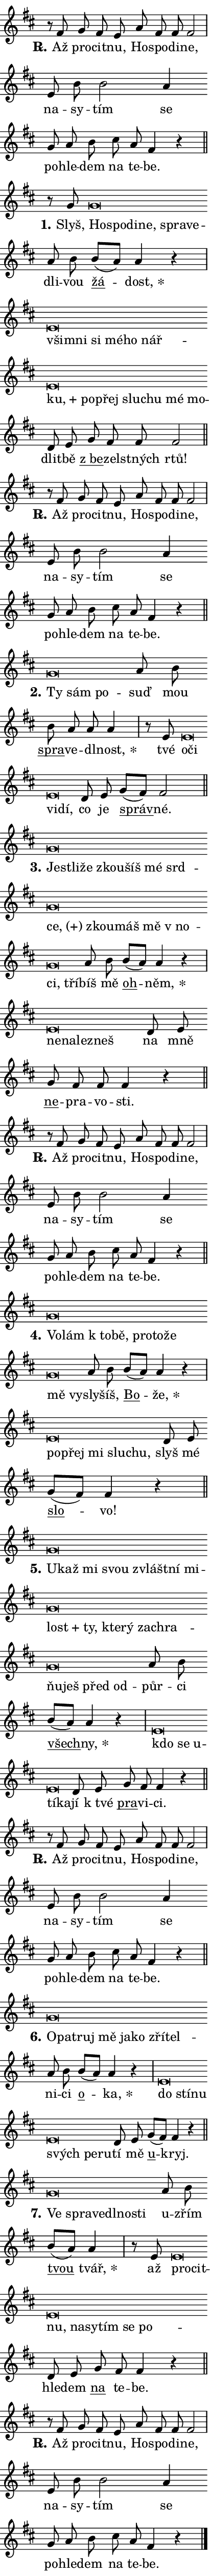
\version "2.24.0"
\header { tagline = "" }
\paper {
  indent = 0\cm
  top-margin = 0\cm
  right-margin = 0.13\cm % to fit lyric hyphens
  bottom-margin = 0\cm
  left-margin = 0\cm
  paper-width = 7\cm
  page-breaking = #ly:one-page-breaking
  system-system-spacing.basic-distance = #11
  score-system-spacing.basic-distance = #11
  ragged-last = ##f
}


%% Author: Thomas Morley
%% https://lists.gnu.org/archive/html/lilypond-user/2020-05/msg00002.html
#(define (line-position grob)
"Returns position of @var[grob} in current system:
   @code{'start}, if at first time-step
   @code{'end}, if at last time-step
   @code{'middle} otherwise
"
  (let* ((col (ly:item-get-column grob))
         (ln (ly:grob-object col 'left-neighbor))
         (rn (ly:grob-object col 'right-neighbor))
         (col-to-check-left (if (ly:grob? ln) ln col))
         (col-to-check-right (if (ly:grob? rn) rn col))
         (break-dir-left
           (and
             (ly:grob-property col-to-check-left 'non-musical #f)
             (ly:item-break-dir col-to-check-left)))
         (break-dir-right
           (and
             (ly:grob-property col-to-check-right 'non-musical #f)
             (ly:item-break-dir col-to-check-right))))
        (cond ((eqv? 1 break-dir-left) 'start)
              ((eqv? -1 break-dir-right) 'end)
              (else 'middle))))

#(define (tranparent-at-line-position vctor)
  (lambda (grob)
  "Relying on @code{line-position} select the relevant enry from @var{vctor}.
Used to determine transparency,"
    (case (line-position grob)
      ((end) (not (vector-ref vctor 0)))
      ((middle) (not (vector-ref vctor 1)))
      ((start) (not (vector-ref vctor 2))))))

noteHeadBreakVisibility =
#(define-music-function (break-visibility)(vector?)
"Makes @code{NoteHead}s transparent relying on @var{break-visibility}"
#{
  \override NoteHead.transparent =
    #(tranparent-at-line-position break-visibility)
#})

#(define delete-ledgers-for-transparent-note-heads
  (lambda (grob)
    "Reads whether a @code{NoteHead} is transparent.
If so this @code{NoteHead} is removed from @code{'note-heads} from
@var{grob}, which is supposed to be @code{LedgerLineSpanner}.
As a result ledgers are not printed for this @code{NoteHead}"
    (let* ((nhds-array (ly:grob-object grob 'note-heads))
           (nhds-list
             (if (ly:grob-array? nhds-array)
                 (ly:grob-array->list nhds-array)
                 '()))
           ;; Relies on the transparent-property being done before
           ;; Staff.LedgerLineSpanner.after-line-breaking is executed.
           ;; This is fragile ...
           (to-keep
             (remove
               (lambda (nhd)
                 (ly:grob-property nhd 'transparent #f))
               nhds-list)))
      ;; TODO find a better method to iterate over grob-arrays, similiar
      ;; to filter/remove etc for lists
      ;; For now rebuilt from scratch
      (set! (ly:grob-object grob 'note-heads)  '())
      (for-each
        (lambda (nhd)
          (ly:pointer-group-interface::add-grob grob 'note-heads nhd))
        to-keep))))

squashNotes = {
  \override NoteHead.X-extent = #'(-0.2 . 0.2)
  \override NoteHead.Y-extent = #'(-0.75 . 0)
  \override NoteHead.stencil =
    #(lambda (grob)
       (let ((pos (ly:grob-property grob 'staff-position)))
         (begin
           (if (< pos -7) (display "ERROR: Lower brevis then expected\n") (display "OK: Expected brevis position\n"))
           (if (<= pos -6) ly:text-interface::print ly:note-head::print))))
}
unSquashNotes = {
  \revert NoteHead.X-extent
  \revert NoteHead.Y-extent
  \revert NoteHead.stencil
}

hideNotes = \noteHeadBreakVisibility #begin-of-line-visible
unHideNotes = \noteHeadBreakVisibility #all-visible

% work-around for resetting accidentals
% https://lilypond.org/doc/v2.23/Documentation/notation/displaying-rhythms#unmetered-music
cadenzaMeasure = {
  \cadenzaOff
  \partial 1024 s1024
  \cadenzaOn
}

#(define-markup-command (accent layout props text) (markup?)
  "Underline accented syllable"
  (interpret-markup layout props
    #{\markup \override #'(offset . 4.3) \underline { #text }#}))

responsum = \markup \concat {
  "R" \hspace #-1.05 \path #0.1 #'((moveto 0 0.07) (lineto 0.9 0.8)) \hspace #0.05 "."
}

spaceSize = #0.6828661417322834 % exact space size for TeX Gyre Schola

\layout {
  \context {
    \Staff
    \remove "Time_signature_engraver"
    \override LedgerLineSpanner.after-line-breaking = #delete-ledgers-for-transparent-note-heads
  }
  \context {
    \Lyrics {
      \override LyricSpace.minimum-distance = \spaceSize
      \override LyricText.font-name = #"TeX Gyre Schola"
      \override LyricText.font-size = 1
      \override StanzaNumber.font-name = #"TeX Gyre Schola Bold"
      \override StanzaNumber.font-size = 1
    }
  }
  \context {
    \Score 
    \override NoteHead.text =
      #(lambda (grob) 
        (let ((pos (ly:grob-property grob 'staff-position)))
          #{\markup {
            \combine
              \halign #-0.55 \raise #(if (= pos -6) 0 0.5) \override #'(thickness . 2) \draw-line #'(3.2 . 0)
              \musicglyph "noteheads.sM1"
          }#}))
  }
}

% magnetic-lyrics.ily
%
%   written by
%     Jean Abou Samra <jean@abou-samra.fr>
%     Werner Lemberg <wl@gnu.org>
%
%   adapted by
%     Jiri Hon <jiri.hon@gmail.com>
%
% Version 2022-Apr-15

% https://www.mail-archive.com/lilypond-user@gnu.org/msg149350.html

#(define (Left_hyphen_pointer_engraver context)
   "Collect syllable-hyphen-syllable occurrences in lyrics and store
them in properties.  This engraver only looks to the left.  For
example, if the lyrics input is @code{foo -- bar}, it does the
following.

@itemize @bullet
@item
Set the @code{text} property of the @code{LyricHyphen} grob between
@q{foo} and @q{bar} to @code{foo}.

@item
Set the @code{left-hyphen} property of the @code{LyricText} grob with
text @q{foo} to the @code{LyricHyphen} grob between @q{foo} and
@q{bar}.
@end itemize

Use this auxiliary engraver in combination with the
@code{lyric-@/text::@/apply-@/magnetic-@/offset!} hook."
   (let ((hyphen #f)
         (text #f))
     (make-engraver
      (acknowledgers
       ((lyric-syllable-interface engraver grob source-engraver)
        (set! text grob)))
      (end-acknowledgers
       ((lyric-hyphen-interface engraver grob source-engraver)
        ;(when (not (grob::has-interface grob 'lyric-space-interface))
          (set! hyphen grob)));)
      ((stop-translation-timestep engraver)
       (when (and text hyphen)
         (ly:grob-set-object! text 'left-hyphen hyphen))
       (set! text #f)
       (set! hyphen #f)))))

#(define (lyric-text::apply-magnetic-offset! grob)
   "If the space between two syllables is less than the value in
property @code{LyricText@/.details@/.squash-threshold}, move the right
syllable to the left so that it gets concatenated with the left
syllable.

Use this function as a hook for
@code{LyricText@/.after-@/line-@/breaking} if the
@code{Left_@/hyphen_@/pointer_@/engraver} is active."
   (let ((hyphen (ly:grob-object grob 'left-hyphen #f)))
     (when hyphen
       (let ((left-text (ly:spanner-bound hyphen LEFT)))
         (when (grob::has-interface left-text 'lyric-syllable-interface)
           (let* ((common (ly:grob-common-refpoint grob left-text X))
                  (this-x-ext (ly:grob-extent grob common X))
                  (left-x-ext
                   (begin
                     ;; Trigger magnetism for left-text.
                     (ly:grob-property left-text 'after-line-breaking)
                     (ly:grob-extent left-text common X)))
                  ;; `delta` is the gap width between two syllables.
                  (delta (- (interval-start this-x-ext)
                            (interval-end left-x-ext)))
                  (details (ly:grob-property grob 'details))
                  (threshold (assoc-get 'squash-threshold details 0.2)))
             (when (< delta threshold)
               (let* (;; We have to manipulate the input text so that
                      ;; ligatures crossing syllable boundaries are not
                      ;; disabled.  For languages based on the Latin
                      ;; script this is essentially a beautification.
                      ;; However, for non-Western scripts it can be a
                      ;; necessity.
                      (lt (ly:grob-property left-text 'text))
                      (rt (ly:grob-property grob 'text))
                      (is-space (grob::has-interface hyphen 'lyric-space-interface))
                      (space (if is-space " " ""))
                      (extra-delta (if is-space spaceSize 0))
                      ;; Append new syllable.
                      (ltrt-space (if (and (string? lt) (string? rt))
                                (string-append lt space rt)
                                (make-concat-markup (list lt space rt))))
                      ;; Right-align `ltrt` to the right side.
                      (ltrt-space-markup (grob-interpret-markup
                               grob
                               (make-translate-markup
                                (cons (interval-length this-x-ext) 0)
                                (make-right-align-markup ltrt-space)))))
                 (begin
                   ;; Don't print `left-text`.
                   (ly:grob-set-property! left-text 'stencil #f)
                   ;; Set text and stencil (which holds all collected
                   ;; syllables so far) and shift it to the left.
                   (ly:grob-set-property! grob 'text ltrt-space)
                   (ly:grob-set-property! grob 'stencil ltrt-space-markup)
                   (ly:grob-translate-axis! grob (- (- delta extra-delta)) X))))))))))


#(define (lyric-hyphen::displace-bounds-first grob)
   ;; Make very sure this callback isn't triggered too early.
   (let ((left (ly:spanner-bound grob LEFT))
         (right (ly:spanner-bound grob RIGHT)))
     (ly:grob-property left 'after-line-breaking)
     (ly:grob-property right 'after-line-breaking)
     (ly:lyric-hyphen::print grob)))

squashThreshold = #0.4

\layout {
  \context {
    \Lyrics
    \consists #Left_hyphen_pointer_engraver
    \override LyricText.after-line-breaking =
      #lyric-text::apply-magnetic-offset!
    \override LyricHyphen.stencil = #lyric-hyphen::displace-bounds-first
    \override LyricText.details.squash-threshold = \squashThreshold
    \override LyricHyphen.minimum-distance = 0
    \override LyricHyphen.minimum-length = \squashThreshold
  }
}

squashText = \override LyricText.details.squash-threshold = 9999
unSquashText = \override LyricText.details.squash-threshold = \squashThreshold

leftText = \override LyricText.self-alignment-X = #LEFT
unLeftText = \revert LyricText.self-alignment-X

starOffset = #(lambda (grob) 
                (let ((x_offset (ly:self-alignment-interface::aligned-on-x-parent grob)))
                  (if (= x_offset 0) 0 (+ x_offset 1.2))))

star = #(define-music-function (syllable)(string?)
"Append star separator at the end of a syllable"
#{
  \once \override LyricText.X-offset = #starOffset
  \lyricmode { \markup {
    #syllable
    \override #'((font-name . "TeX Gyre Schola Bold")) \hspace #0.2 \lower #0.65 \larger "*"
  } }
#})

starAccent = #(define-music-function (syllable)(string?)
"Append star separator at the end of a syllable and make accent"
#{
  \once \override LyricText.X-offset = #starOffset
  \lyricmode { \markup {
    \accent #syllable
    \override #'((font-name . "TeX Gyre Schola Bold")) \hspace #0.2 \lower #0.65 \larger "*"
  } }
#})

breath = #(define-music-function (syllable)(string?)
"Append breathing indicator at the end of a syllable"
#{
  \lyricmode { \markup { #syllable "+" } }
#})

optionalBreath = #(define-music-function (syllable)(string?)
"Append optional breathing indicator at the end of a syllable"
#{
  \lyricmode { \markup { #syllable "(+)" } }
#})


\score {
    <<
        \new Voice = "melody" { \cadenzaOn \key d \major \relative { r8 fis' g fis e a fis fis fis2 \cadenzaMeasure \bar "|" e8 b' b2 a4 \bar "" g8 a b cis a fis4 r \cadenzaMeasure \bar "||" \break } }
        \new Lyrics \lyricsto "melody" { \lyricmode { \set stanza = \responsum
Až pro -- cit -- nu, Ho -- spo -- di -- ne, na -- sy -- tím se po -- hle -- dem na te -- be. } }
    >>
    \layout {}
}

\score {
    <<
        \new Voice = "melody" { \cadenzaOn \key d \major \relative { r8 g'8 \squashNotes g\breve*1/16 \hideNotes \breve*1/16 \bar "" \breve*1/16 \bar "" \breve*1/16 \bar "" \breve*1/16 \breve*1/16 \bar "" \unHideNotes \unSquashNotes a8 b \bar "" b[( a)] a4 r \cadenzaMeasure \bar "|" \squashNotes e\breve*1/16 \hideNotes \breve*1/16 \bar "" \breve*1/16 \bar "" \breve*1/16 \bar "" \breve*1/16 \bar "" \breve*1/16 \bar "" \breve*1/16 \bar "" \breve*1/16 \bar "" \breve*1/16 \bar "" \breve*1/16 \bar "" \breve*1/16 \bar "" \breve*1/16 \breve*1/16 \bar "" \unHideNotes \unSquashNotes d8 e \bar "" g fis fis fis2 \cadenzaMeasure \bar "||" \break } }
        \new Lyrics \lyricsto "melody" { \lyricmode { \set stanza = "1."
Slyš, \leftText Ho -- \squashText spo -- di -- ne, spra -- ve -- \unLeftText \unSquashText dli -- vou \markup \accent žá -- \star dost, \leftText všim -- \squashText ni si mé -- ho nář -- \breath "ku," po -- přej slu -- chu mé mo -- \unLeftText \unSquashText dlit -- bě \markup \accent "z be" -- ze -- lstných rtů! } }
    >>
    \layout {}
}

\score {
    <<
        \new Voice = "melody" { \cadenzaOn \key d \major \relative { r8 fis' g fis e a fis fis fis2 \cadenzaMeasure \bar "|" e8 b' b2 a4 \bar "" g8 a b cis a fis4 r \cadenzaMeasure \bar "||" \break } }
        \new Lyrics \lyricsto "melody" { \lyricmode { \set stanza = \responsum
Až pro -- cit -- nu, Ho -- spo -- di -- ne, na -- sy -- tím se po -- hle -- dem na te -- be. } }
    >>
    \layout {}
}

\score {
    <<
        \new Voice = "melody" { \cadenzaOn \key d \major \relative { \squashNotes g'\breve*1/16 \hideNotes \breve*1/16 \breve*1/16 \bar "" \unHideNotes \unSquashNotes a8 b \bar "" b a a a4 \cadenzaMeasure \bar "|" r8 e8 \squashNotes e\breve*1/16 \hideNotes \breve*1/16 \bar "" \breve*1/16 \breve*1/16 \bar "" \unHideNotes \unSquashNotes d8 e \bar "" g[( fis)] fis2 \cadenzaMeasure \bar "||" \break } }
        \new Lyrics \lyricsto "melody" { \lyricmode { \set stanza = "2."
\leftText Ty \squashText sám po -- \unLeftText \unSquashText suď mou \markup \accent spra -- ve -- dl -- \star nost, tvé \leftText o -- \squashText či vi -- dí, \unLeftText \unSquashText co je \markup \accent správ -- né. } }
    >>
    \layout {}
}

\score {
    <<
        \new Voice = "melody" { \cadenzaOn \key d \major \relative { \squashNotes g'\breve*1/16 \hideNotes \breve*1/16 \bar "" \breve*1/16 \bar "" \breve*1/16 \bar "" \breve*1/16 \bar "" \breve*1/16 \bar "" \breve*1/16 \bar "" \breve*1/16 \bar "" \breve*1/16 \bar "" \breve*1/16 \bar "" \breve*1/16 \bar "" \breve*1/16 \bar "" \breve*1/16 \breve*1/16 \bar "" \unHideNotes \unSquashNotes a8 b \bar "" b[( a)] a4 r \cadenzaMeasure \bar "|" \squashNotes e\breve*1/16 \hideNotes \breve*1/16 \bar "" \breve*1/16 \breve*1/16 \bar "" \unHideNotes \unSquashNotes d8 e \bar "" g fis fis fis4 r \cadenzaMeasure \bar "||" \break } }
        \new Lyrics \lyricsto "melody" { \lyricmode { \set stanza = "3."
\leftText Je -- \squashText stli -- že zkou -- šíš mé srd -- \optionalBreath ce, zkou -- máš mě "v no" -- ci, tří -- \unLeftText \unSquashText bíš mě \markup \accent oh -- \star něm, \leftText ne -- \squashText na -- lez -- neš \unLeftText \unSquashText na mně \markup \accent ne -- pra -- vo -- sti. } }
    >>
    \layout {}
}

\score {
    <<
        \new Voice = "melody" { \cadenzaOn \key d \major \relative { r8 fis' g fis e a fis fis fis2 \cadenzaMeasure \bar "|" e8 b' b2 a4 \bar "" g8 a b cis a fis4 r \cadenzaMeasure \bar "||" \break } }
        \new Lyrics \lyricsto "melody" { \lyricmode { \set stanza = \responsum
Až pro -- cit -- nu, Ho -- spo -- di -- ne, na -- sy -- tím se po -- hle -- dem na te -- be. } }
    >>
    \layout {}
}

\score {
    <<
        \new Voice = "melody" { \cadenzaOn \key d \major \relative { \squashNotes g'\breve*1/16 \hideNotes \breve*1/16 \bar "" \breve*1/16 \bar "" \breve*1/16 \bar "" \breve*1/16 \bar "" \breve*1/16 \bar "" \breve*1/16 \bar "" \breve*1/16 \breve*1/16 \bar "" \unHideNotes \unSquashNotes a8 b \bar "" b[( a)] a4 r \cadenzaMeasure \bar "|" \squashNotes e\breve*1/16 \hideNotes \breve*1/16 \bar "" \breve*1/16 \bar "" \breve*1/16 \breve*1/16 \bar "" \unHideNotes \unSquashNotes d8 e \bar "" g[( fis)] fis4 r \cadenzaMeasure \bar "||" \break } }
        \new Lyrics \lyricsto "melody" { \lyricmode { \set stanza = "4."
\leftText Vo -- \squashText lám "k to" -- bě, pro -- to -- že mě vy -- \unLeftText \unSquashText sly -- šíš, \markup \accent Bo -- \star že, \leftText po -- \squashText přej mi slu -- chu, \unLeftText \unSquashText slyš mé \markup \accent slo -- vo! } }
    >>
    \layout {}
}

\score {
    <<
        \new Voice = "melody" { \cadenzaOn \key d \major \relative { \squashNotes g'\breve*1/16 \hideNotes \breve*1/16 \bar "" \breve*1/16 \bar "" \breve*1/16 \bar "" \breve*1/16 \bar "" \breve*1/16 \bar "" \breve*1/16 \bar "" \breve*1/16 \bar "" \breve*1/16 \bar "" \breve*1/16 \bar "" \breve*1/16 \bar "" \breve*1/16 \bar "" \breve*1/16 \bar "" \breve*1/16 \bar "" \breve*1/16 \bar "" \breve*1/16 \breve*1/16 \bar "" \unHideNotes \unSquashNotes a8 b \bar "" b[( a)] a4 r \cadenzaMeasure \bar "|" \squashNotes e\breve*1/16 \hideNotes \breve*1/16 \bar "" \breve*1/16 \bar "" \breve*1/16 \breve*1/16 \bar "" \unHideNotes \unSquashNotes d8 e \bar "" g fis fis4 r \cadenzaMeasure \bar "||" \break } }
        \new Lyrics \lyricsto "melody" { \lyricmode { \set stanza = "5."
\leftText U -- \squashText kaž mi svou zvlášt -- ní mi -- \breath "lost" ty, kte -- rý za -- chra -- ňu -- ješ před od -- \unLeftText \unSquashText půr -- ci \markup \accent všech -- \star ny, \leftText kdo \squashText se u -- tí -- ka -- \unLeftText \unSquashText jí "k tvé" \markup \accent pra -- vi -- ci. } }
    >>
    \layout {}
}

\score {
    <<
        \new Voice = "melody" { \cadenzaOn \key d \major \relative { r8 fis' g fis e a fis fis fis2 \cadenzaMeasure \bar "|" e8 b' b2 a4 \bar "" g8 a b cis a fis4 r \cadenzaMeasure \bar "||" \break } }
        \new Lyrics \lyricsto "melody" { \lyricmode { \set stanza = \responsum
Až pro -- cit -- nu, Ho -- spo -- di -- ne, na -- sy -- tím se po -- hle -- dem na te -- be. } }
    >>
    \layout {}
}

\score {
    <<
        \new Voice = "melody" { \cadenzaOn \key d \major \relative { \squashNotes g'\breve*1/16 \hideNotes \breve*1/16 \bar "" \breve*1/16 \bar "" \breve*1/16 \bar "" \breve*1/16 \bar "" \breve*1/16 \bar "" \breve*1/16 \breve*1/16 \bar "" \unHideNotes \unSquashNotes a8 b \bar "" b[( a)] a4 r \cadenzaMeasure \bar "|" \squashNotes e\breve*1/16 \hideNotes \breve*1/16 \bar "" \breve*1/16 \bar "" \breve*1/16 \bar "" \breve*1/16 \breve*1/16 \bar "" \unHideNotes \unSquashNotes d8 e \bar "" g[( fis)] fis4 r \cadenzaMeasure \bar "||" \break } }
        \new Lyrics \lyricsto "melody" { \lyricmode { \set stanza = "6."
\leftText O -- \squashText pa -- truj mě ja -- ko zří -- tel -- \unLeftText \unSquashText ni -- ci \markup \accent o -- \star ka, \leftText do \squashText stí -- nu svých pe -- ru -- \unLeftText \unSquashText tí mě \markup \accent u -- kryj. } }
    >>
    \layout {}
}

\score {
    <<
        \new Voice = "melody" { \cadenzaOn \key d \major \relative { \squashNotes g'\breve*1/16 \hideNotes \breve*1/16 \bar "" \breve*1/16 \bar "" \breve*1/16 \bar "" \breve*1/16 \breve*1/16 \bar "" \unHideNotes \unSquashNotes a8 b \bar "" b[( a)] a4 \cadenzaMeasure \bar "|" r8 e8 \squashNotes e\breve*1/16 \hideNotes \breve*1/16 \bar "" \breve*1/16 \bar "" \breve*1/16 \bar "" \breve*1/16 \bar "" \breve*1/16 \bar "" \breve*1/16 \breve*1/16 \bar "" \unHideNotes \unSquashNotes d8 e \bar "" g fis fis4 r \cadenzaMeasure \bar "||" \break } }
        \new Lyrics \lyricsto "melody" { \lyricmode { \set stanza = "7."
\leftText Ve \squashText spra -- ve -- dl -- no -- sti \unLeftText \unSquashText u -- zřím \markup \accent tvou \star tvář, až \leftText pro -- \squashText cit -- nu, na -- sy -- tím se po -- \unLeftText \unSquashText hle -- dem \markup \accent na te -- be. } }
    >>
    \layout {}
}

\score {
    <<
        \new Voice = "melody" { \cadenzaOn \key d \major \relative { r8 fis' g fis e a fis fis fis2 \cadenzaMeasure \bar "|" e8 b' b2 a4 \bar "" g8 a b cis a fis4 r \cadenzaMeasure \bar "||" \break } \bar "|." }
        \new Lyrics \lyricsto "melody" { \lyricmode { \set stanza = \responsum
Až pro -- cit -- nu, Ho -- spo -- di -- ne, na -- sy -- tím se po -- hle -- dem na te -- be. } }
    >>
    \layout {}
}
